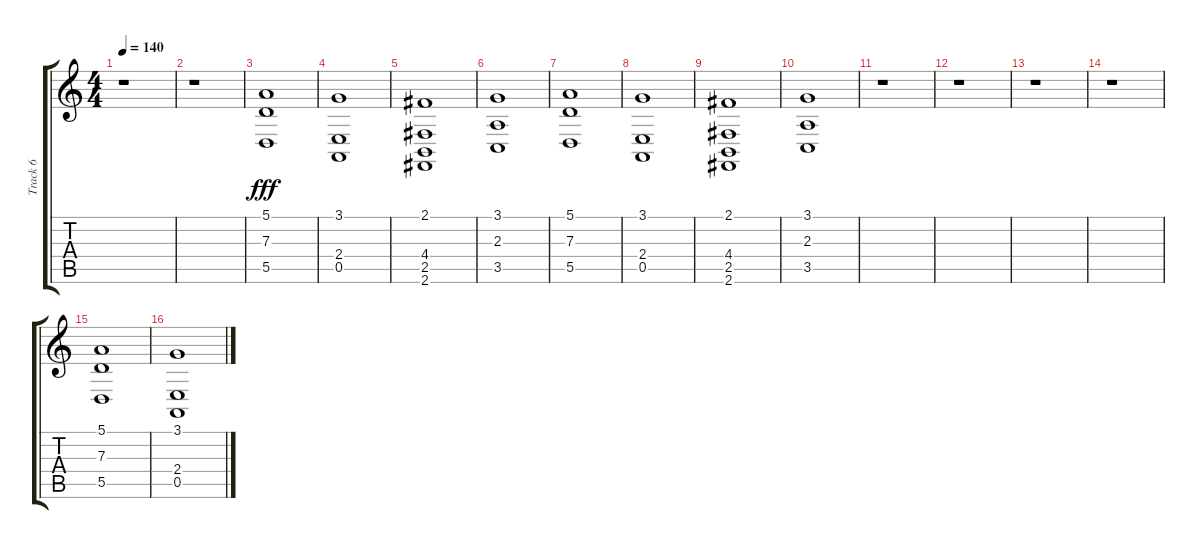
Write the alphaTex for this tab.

\track ("Track 6" "Track 6") {instrument pad2warm}
\staff {score tabs}
\tuning (E4 B3 G3 D3 A2 E2) {hide}
\ts (4 4)
\tempo 140
\clef g2
\ks c
r.1{dy fff} |
r.1 |
(5.1 7.3 5.5).1 |
(3.1 2.4 0.5).1 |
(2.1 4.4 2.5 2.6).1 |
(3.1 2.3 3.5).1 |
(5.1 7.3 5.5).1 |
(3.1 2.4 0.5).1 |
(2.1 4.4 2.5 2.6).1 |
(3.1 2.3 3.5).1 |
r.1 |
r.1 |
r.1 |
r.1 |
(5.1 7.3 5.5).1 |
(3.1 2.4 0.5).1
